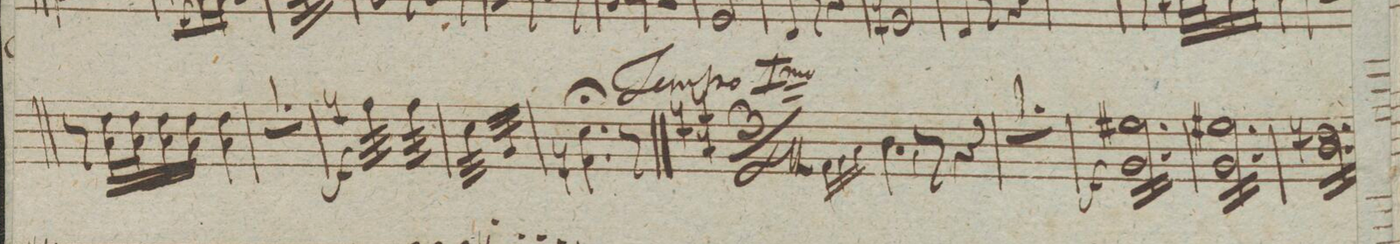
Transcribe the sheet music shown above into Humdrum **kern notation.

**kern	**dynam
*I"Alto Viola.	*
*clefC3	*
*k[f#c#g#]	*
*M2/4	*
16r	.
32eLLL 32B\	.
32eJ 32B\	.
16e 16B\	.
16eJJ 16B\	.
4e 4B\	.
=62	=62
2r	.
=63	=63
*tremolo	*
32gn\LLL	f
32g\	.
32g\	.
32g\	.
32g\	.
32g\	.
32g\	.
32g\JJJ	.
32g\LLL	.
32g\	.
32g\	.
32g\	.
32g\	.
32g\	.
32g\	.
32g\JJJ	.
=64	=64
32d\LLL	.
32d\	.
32d\	.
32d\	.
32d\	.
32d\	.
32d\	.
32d\JJJ	.
32A/LLL	.
32A/	.
32A/	.
32A/	.
32A/	.
32A/	.
32A/	.
32A/JJJ	.
*Xtremolo	*
=65	=65
4.d 4.Gn;\	.
8r	.
=66||	=66||
*k[]	*
*M3/4	*
16qqG\LL	.
16qqA\	.
16qqB\JJ	.
4.c\	.
8r	.
4r	.
=67	=67
2.r	.
=68	=68
*tremolo	*
16f#XLL 16A\	f
16f# 16A\	.
16f# 16A\	.
16f# 16A\	.
16f# 16A\	.
16f# 16A\	.
16f# 16A\	.
16f# 16A\	.
16f# 16A\	.
16f# 16A\	.
16f# 16A\	.
16f#JJ 16A\	.
=69	=69
16f#XLL 16A\	.
16f# 16A\	.
16f# 16A\	.
16f# 16A\	.
16f# 16A\	.
16f# 16A\	.
16f# 16A\	.
16f# 16A\	.
16f# 16A\	.
16f# 16A\	.
16f# 16A\	.
16f#JJ 16A\	.
=70	=70
16enLL 16c\	.
16e 16c\	.
16e 16c\	.
16e 16c\	.
16e 16c\	.
16e 16c\	.
16e 16c\	.
16e 16c\	.
16e 16c\	.
16e 16c\	.
16e 16c\	.
16eJJ 16c\	.
=71	=71
*-	*-
